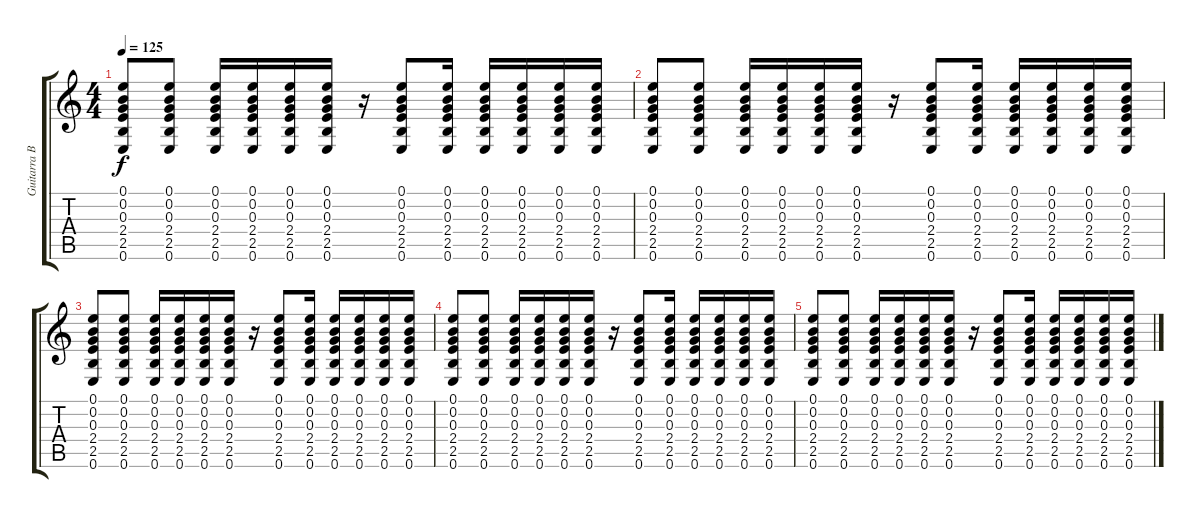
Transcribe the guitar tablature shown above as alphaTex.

\track ("Guitarra Base" "Guitarra B") {instrument overdrivenguitar}
\staff {score tabs}
\tuning (E4 B3 G3 D3 A2 E2) {hide}
\ts (4 4)
\tempo 125
\clef g2
\ks c
(0.1 0.2 0.3 2.4 2.5 0.6).8{dy f} (0.1 0.2 0.3 2.4 2.5 0.6).8 (0.1 0.2 0.3 2.4 2.5 0.6).16 (0.1 0.2 0.3 2.4 2.5 0.6).16 (0.1 0.2 0.3 2.4 2.5 0.6).16 (0.1 0.2 0.3 2.4 2.5 0.6).16 r.16 (0.1 0.2 0.3 2.4 2.5 0.6).8 (0.1 0.2 0.3 2.4 2.5 0.6).16 (0.1 0.2 0.3 2.4 2.5 0.6).16 (0.1 0.2 0.3 2.4 2.5 0.6).16 (0.1 0.2 0.3 2.4 2.5 0.6).16 (0.1 0.2 0.3 2.4 2.5 0.6).16 |
(0.1 0.2 0.3 2.4 2.5 0.6).8 (0.1 0.2 0.3 2.4 2.5 0.6).8 (0.1 0.2 0.3 2.4 2.5 0.6).16 (0.1 0.2 0.3 2.4 2.5 0.6).16 (0.1 0.2 0.3 2.4 2.5 0.6).16 (0.1 0.2 0.3 2.4 2.5 0.6).16 r.16 (0.1 0.2 0.3 2.4 2.5 0.6).8 (0.1 0.2 0.3 2.4 2.5 0.6).16 (0.1 0.2 0.3 2.4 2.5 0.6).16 (0.1 0.2 0.3 2.4 2.5 0.6).16 (0.1 0.2 0.3 2.4 2.5 0.6).16 (0.1 0.2 0.3 2.4 2.5 0.6).16 |
(0.1 0.2 0.3 2.4 2.5 0.6).8 (0.1 0.2 0.3 2.4 2.5 0.6).8 (0.1 0.2 0.3 2.4 2.5 0.6).16 (0.1 0.2 0.3 2.4 2.5 0.6).16 (0.1 0.2 0.3 2.4 2.5 0.6).16 (0.1 0.2 0.3 2.4 2.5 0.6).16 r.16 (0.1 0.2 0.3 2.4 2.5 0.6).8 (0.1 0.2 0.3 2.4 2.5 0.6).16 (0.1 0.2 0.3 2.4 2.5 0.6).16 (0.1 0.2 0.3 2.4 2.5 0.6).16 (0.1 0.2 0.3 2.4 2.5 0.6).16 (0.1 0.2 0.3 2.4 2.5 0.6).16 |
(0.1 0.2 0.3 2.4 2.5 0.6).8{volume 1} (0.1 0.2 0.3 2.4 2.5 0.6).8 (0.1 0.2 0.3 2.4 2.5 0.6).16 (0.1 0.2 0.3 2.4 2.5 0.6).16 (0.1 0.2 0.3 2.4 2.5 0.6).16 (0.1 0.2 0.3 2.4 2.5 0.6).16 r.16 (0.1 0.2 0.3 2.4 2.5 0.6).8 (0.1 0.2 0.3 2.4 2.5 0.6).16 (0.1 0.2 0.3 2.4 2.5 0.6).16 (0.1 0.2 0.3 2.4 2.5 0.6).16 (0.1 0.2 0.3 2.4 2.5 0.6).16 (0.1 0.2 0.3 2.4 2.5 0.6).16 |
(0.1 0.2 0.3 2.4 2.5 0.6).8 (0.1 0.2 0.3 2.4 2.5 0.6).8 (0.1 0.2 0.3 2.4 2.5 0.6).16 (0.1 0.2 0.3 2.4 2.5 0.6).16 (0.1 0.2 0.3 2.4 2.5 0.6).16 (0.1 0.2 0.3 2.4 2.5 0.6).16 r.16 (0.1 0.2 0.3 2.4 2.5 0.6).8 (0.1 0.2 0.3 2.4 2.5 0.6).16 (0.1 0.2 0.3 2.4 2.5 0.6).16 (0.1 0.2 0.3 2.4 2.5 0.6).16 (0.1 0.2 0.3 2.4 2.5 0.6).16 (0.1 0.2 0.3 2.4 2.5 0.6).16
